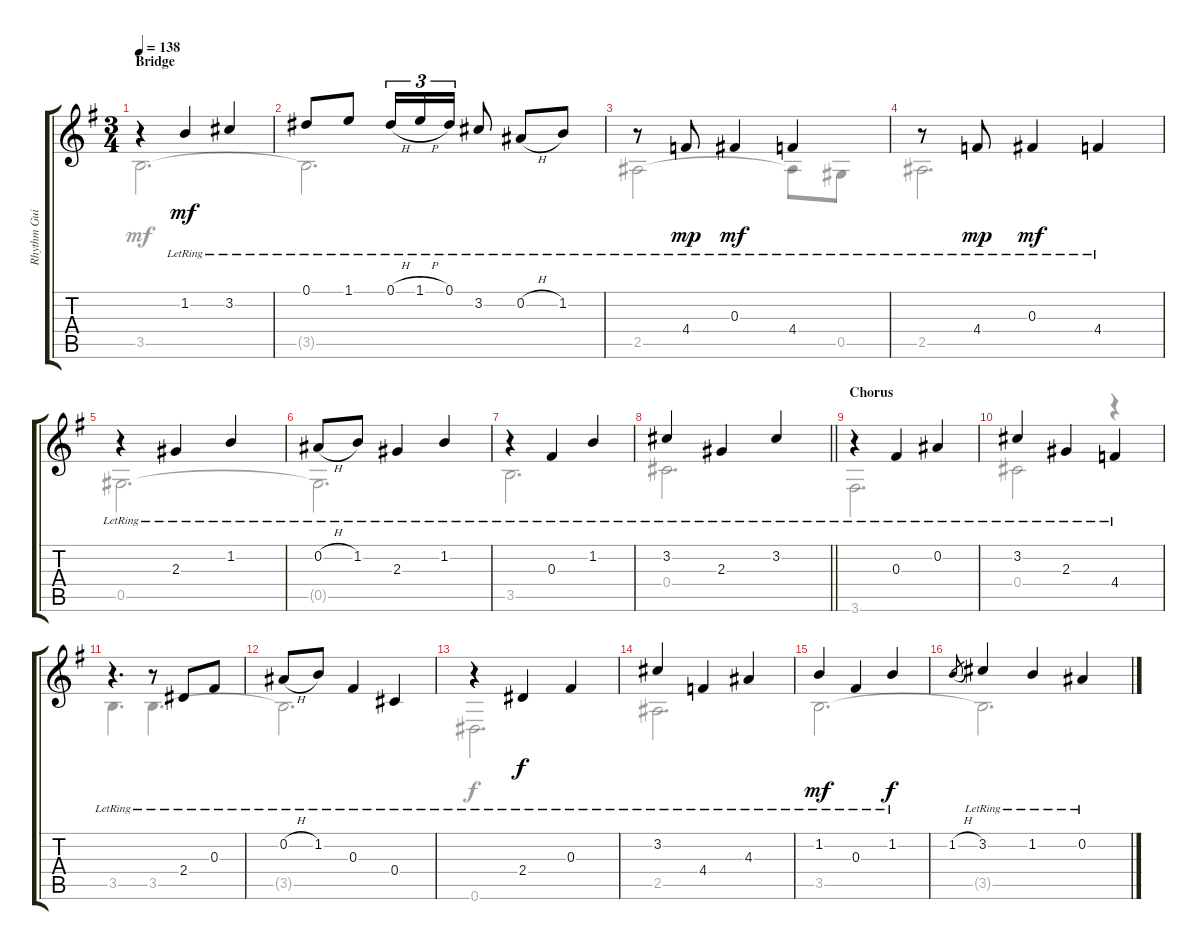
\track ("Rhythm Guitar I (Marcus Siepen)" "Rhythm Gui") {instrument acousticguitarsteel}
\staff {score tabs}
\tuning (Eb4 Bb3 Gb3 Db3 Ab2 Eb2) {hide}
\voice
\ts (3 4)
\section ("" "Bridge")
\tempo 138
\clef g2
\ks eminor
r.4{dy f} 1.2{lr}.4{dy mf} 3.2{lr}.4 |
0.1{lr}.8 1.1{lr}.8 0.1{h lr}.16{tu (3 2)} 1.1{h lr}.16{tu (3 2)} 0.1{lr}.16{tu (3 2)} 3.2{lr}.8 0.2{h lr}.8 1.2{lr}.8 |
r.8 4.4{lr}.8{dy mp} 0.3{lr}.4{dy mf} 4.4{lr}.4 |
r.8 4.4{lr}.8{dy mp} 0.3{lr}.4{dy mf} 4.4{lr}.4 |
r.4 2.3{lr}.4 1.2{lr}.4 |
0.2{h lr}.8 1.2{lr}.8 2.3{lr}.4 1.2{lr}.4 |
r.4 0.3{lr}.4 1.2{lr}.4 |
\barLineRight lightlight
3.2{lr}.4 2.3{lr}.4 3.2{lr}.4 |
\section ("" "Chorus")
r.4 0.3{lr}.4 0.2{lr}.4 |
3.2{lr}.4 2.3{lr}.4 4.4{lr}.4 |
r.4{d} r.8 2.4{lr}.8 0.3{lr}.8 |
0.2{h lr}.8 1.2{lr}.8 0.3{lr}.4 0.4{lr}.4 |
r.4 2.4{lr}.4{dy f} 0.3{lr}.4 |
3.2{lr}.4 4.4{lr}.4 4.3{lr}.4 |
1.2{lr}.4{dy mf} 0.3{lr}.4 1.2{lr}.4{dy f} |
1.2{h}.8{gr} 3.2{lr}.4 1.2{lr}.4 0.2{lr}.4
\voice
\clef g2
\ottava regular
\simile none
\ks eminor
3.5.2{d dy mf} |
3.5{t}.2{d} |
2.5.2 2.5{t}.8 0.5.8 |
2.5.2{d} |
0.5.2{d} |
0.5{t}.2{d} |
3.5.2{d} |
\barLineRight lightlight
0.4.2{d} |
3.6.2{d} |
0.4.2 r.4 |
3.5.4{d} 3.5.4{d} |
3.5{t}.2{d} |
0.6.2{d dy f} |
2.5.2{d} |
3.5.2{d} |
3.5{t}.2{d}
